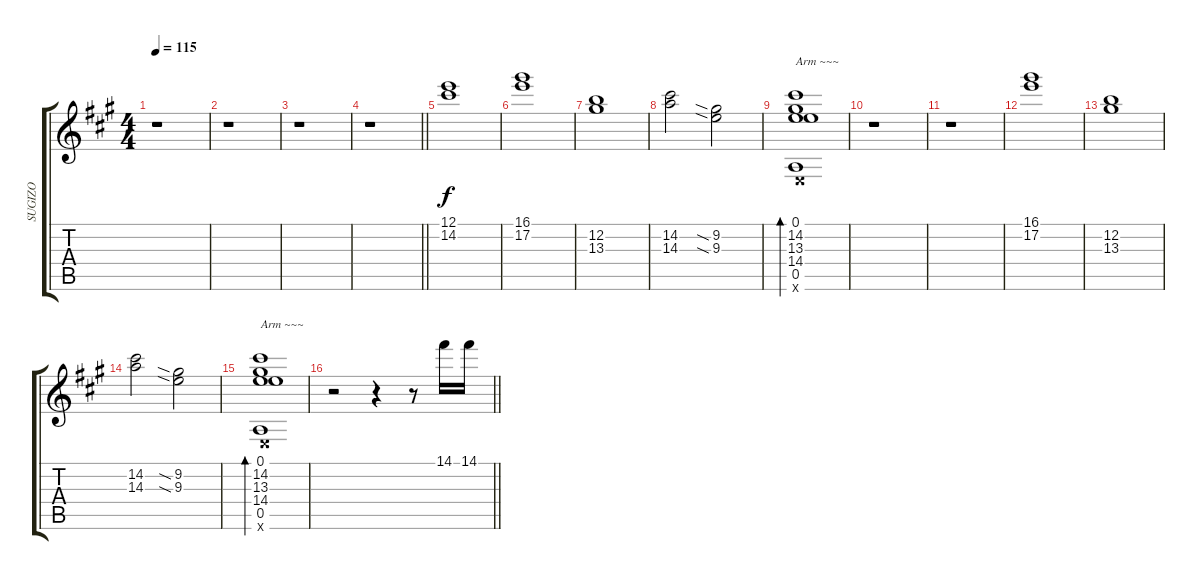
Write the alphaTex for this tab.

\track ("SUGIZO" "SUGIZO") {instrument distortionguitar}
\staff {score tabs}
\tuning (E4 B3 G3 D3 A2 E2) {hide}
\ts (4 4)
\tempo 115
\clef g2
\ks a
r.1{dy f} |
r.1 |
r.1 |
\barLineRight lightlight
r.1 |
(12.1 14.2).1 |
(16.1 17.2).1 |
(12.2 13.3).1 |
(14.2 14.3).2 (9.2{sia} 9.3{sia}).2 |
(0.1 14.2 13.3 14.4 0.5 0.6{x}).1{bd 480 txt "Arm ~~~"} |
r.1 |
r.1 |
(16.1 17.2).1 |
(12.2 13.3).1 |
(14.2 14.3).2 (9.2{sia} 9.3{sia}).2 |
(0.1 14.2 13.3 14.4 0.5 0.6{x}).1{bd 480 txt "Arm ~~~"} |
\barLineRight lightlight
r.2 r.4 r.8 14.1.16{volume 16 instrument distortionguitar} 14.1.16
